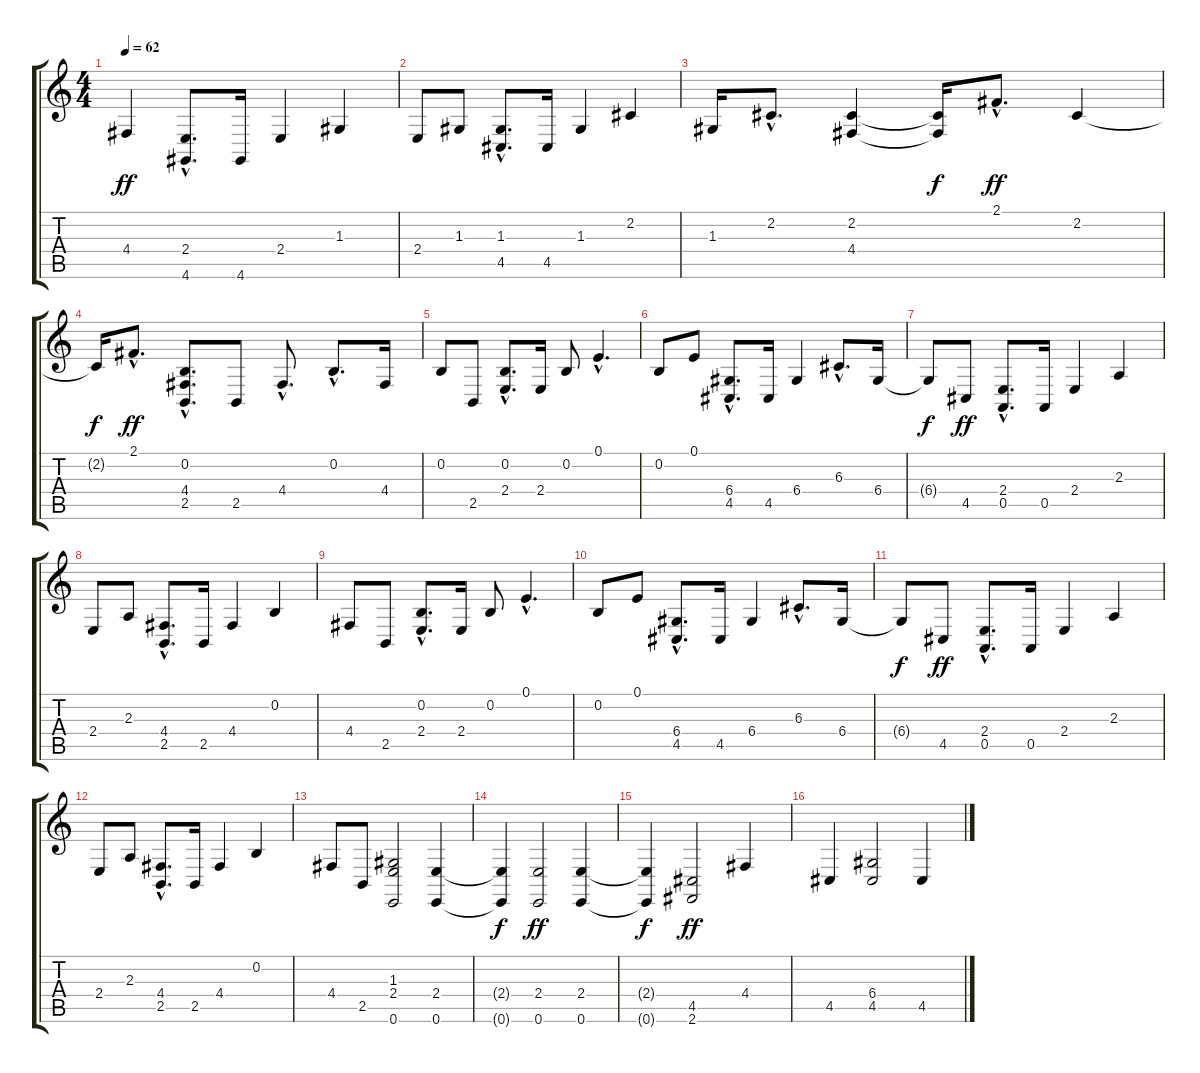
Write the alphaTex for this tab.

\track "" {instrument acousticgrandpiano}
\staff {score tabs}
\tuning (E4 B3 G3 D3 A2 E2) {hide}
\ts (4 4)
\tempo 62
\clef g2
\ks c
4.4.4{dy ff} (2.4{hac} 4.6{hac}).8{d} 4.6.16 2.4.4 1.3.4 |
2.4.8 1.3.8 (1.3{hac} 4.5{hac}).8{d} 4.5.16 1.3.4 2.2.4 |
1.3.16 2.2{hac}.8{d} (2.2 4.4).4 (2.2{t} 4.4{t}).16{dy f} 2.1{hac}.8{d dy ff} 2.2.4 |
2.2{t}.16{dy f} 2.1{hac}.8{d dy ff} (0.2{hac} 4.4{hac} 2.5{hac}).8{d} 2.5.8 4.4{hac}.8{d} 0.2{hac}.8{d} 4.4.16 |
0.2.8 2.5.8 (0.2{hac} 2.4{hac}).8{d} 2.4.16 0.2.8 0.1{hac}.4{d} |
0.2.8 0.1.8 (6.4{hac} 4.5{hac}).8{d} 4.5.16 6.4.4 6.3{hac}.8{d} 6.4.16 |
6.4{t}.8{dy f} 4.5.8{dy ff} (2.4{hac} 0.5{hac}).8{d} 0.5.16 2.4.4 2.3.4 |
2.4.8 2.3.8 (4.4{hac} 2.5{hac}).8{d} 2.5.16 4.4.4 0.2.4 |
4.4.8 2.5.8 (0.2{hac} 2.4{hac}).8{d} 2.4.16 0.2.8 0.1{hac}.4{d} |
0.2.8 0.1.8 (6.4{hac} 4.5{hac}).8{d} 4.5.16 6.4.4 6.3{hac}.8{d} 6.4.16 |
6.4{t}.8{dy f} 4.5.8{dy ff} (2.4{hac} 0.5{hac}).8{d} 0.5.16 2.4.4 2.3.4 |
2.4.8 2.3.8 (4.4{hac} 2.5{hac}).8{d} 2.5.16 4.4.4 0.2.4 |
4.4.8 2.5.8 (1.3 2.4 0.6).2 (2.4 0.6).4 |
(2.4{t} 0.6{t}).4{dy f} (2.4 0.6).2{dy ff} (2.4 0.6).4 |
(2.4{t} 0.6{t}).4{dy f} (4.5 2.6).2{dy ff} 4.4.4 |
4.5.4 (6.4 4.5).2 4.5.4
